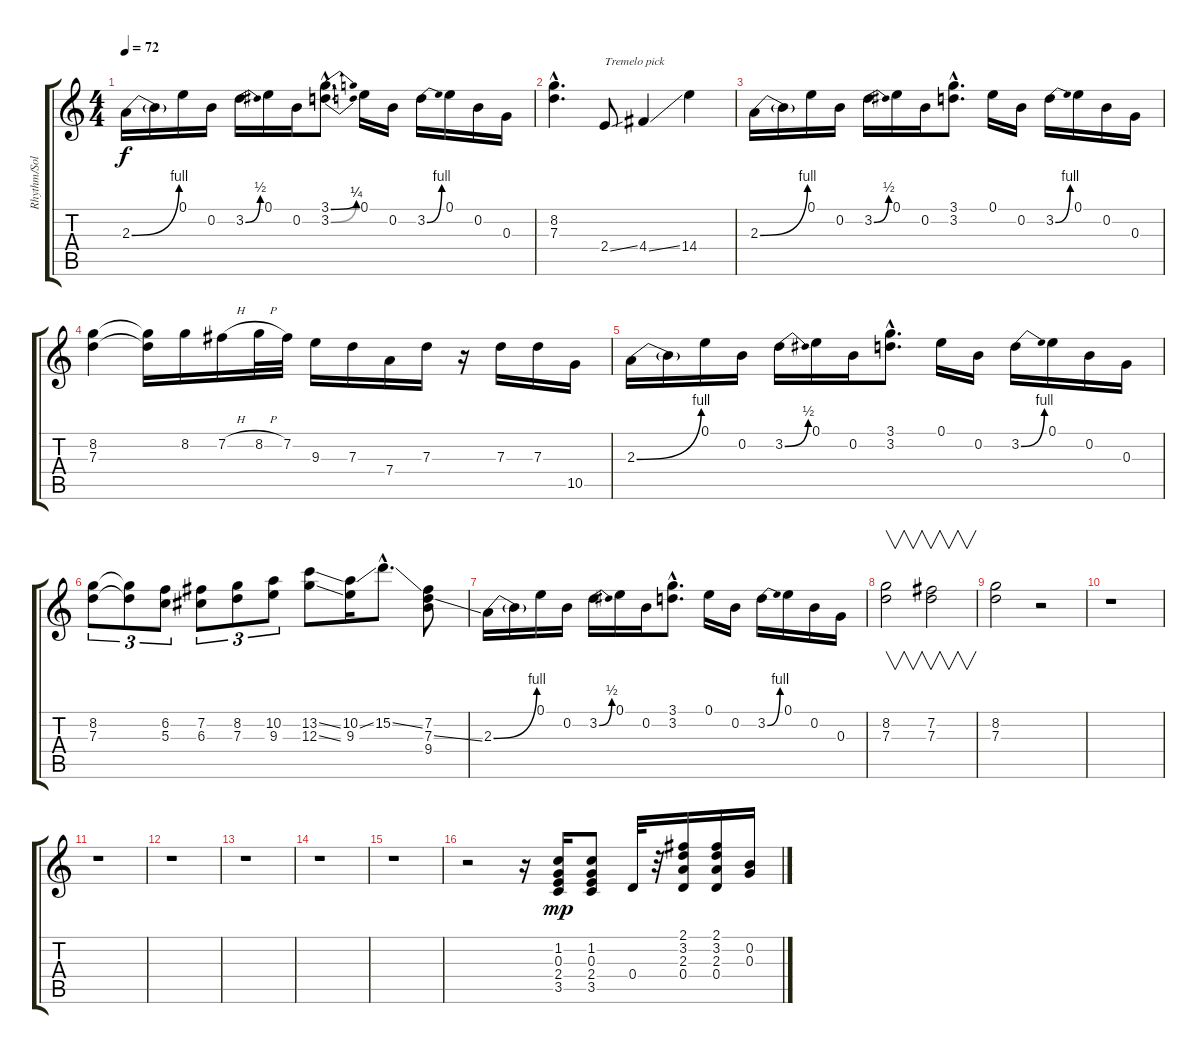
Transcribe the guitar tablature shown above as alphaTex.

\track ("Rhythm/Solo Guitar" "Rhythm/Sol") {instrument distortionguitar}
\staff {score tabs}
\tuning (E4 B3 G3 D3 A2 E2) {hide}
\ts (4 4)
\tempo 72
\clef g2
\ks c
2.3{be (bend 0 0 60 4)}.16{dy f} 2.3{t}.16 0.1.16 0.2.16 3.2{be (bend 0 0 60 2)}.16 0.1.16 0.2.16 (3.1{be (bend 0 0 60 1) hac} 3.2{be (bend 0 0 60 1) hac}).8{d} 0.1.16 0.2.16 3.2{be (bend 0 0 60 4)}.16 0.1.16 0.2.16 0.3.16 |
(8.2{hac} 7.3{hac}).4{d} 2.4{ss}.8{txt "Tremelo pick"} 4.4{ss}.4 14.4.4 |
2.3{be (bend 0 0 60 4)}.16 2.3{t}.16 0.1.16 0.2.16 3.2{be (bend 0 0 60 2)}.16 0.1.16 0.2.16 (3.1{hac} 3.2{hac}).8{d} 0.1.16 0.2.16 3.2{be (bend 0 0 60 4)}.16 0.1.16 0.2.16 0.3.16 |
(8.2 7.3).4 (8.2{t} 7.3{t}).16 8.2.16 7.2{h}.16 8.2{h}.32 7.2.32 9.3.16 7.3.16 7.4.16 7.3.16 r.16 7.3.16 7.3.16 10.5.16 |
2.3{be (bend 0 0 60 4)}.16 2.3{t}.16 0.1.16 0.2.16 3.2{be (bend 0 0 60 2)}.16 0.1.16 0.2.16 (3.1{hac} 3.2{hac}).8{d} 0.1.16 0.2.16 3.2{be (bend 0 0 60 4)}.16 0.1.16 0.2.16 0.3.16 |
(8.2 7.3).8{tu (3 2)} (8.2{t} 7.3{t}).8{tu (3 2)} (6.2 5.3).8{tu (3 2)} (7.2 6.3).8{tu (3 2)} (8.2 7.3).8{tu (3 2)} (10.2 9.3).8{tu (3 2)} (13.2{ss} 12.3{ss}).8 (10.2{ss} 9.3).16 15.2{ss hac}.8{d} (7.2 7.3{ss} 9.4).8 |
2.3{be (bend 0 0 60 4)}.16 2.3{t}.16 0.1.16 0.2.16 3.2{be (bend 0 0 60 2)}.16 0.1.16 0.2.16 (3.1{hac} 3.2{hac}).8{d} 0.1.16 0.2.16 3.2{be (bend 0 0 60 4)}.16 0.1.16 0.2.16 0.3.16 |
(8.2 7.3).2{v} (7.2 7.3).2{v} |
(8.2 7.3).2 r.2 |
r.1 |
r.1 |
r.1 |
r.1 |
r.1 |
r.1 |
r.2 r.16 (1.2 0.3 2.4 3.5).16{dy mp} (1.2 0.3 2.4 3.5).8 0.4.32 r.32 (2.1 3.2 2.3 0.4).16 (2.1 3.2 2.3 0.4).16 (0.2 0.3).16
